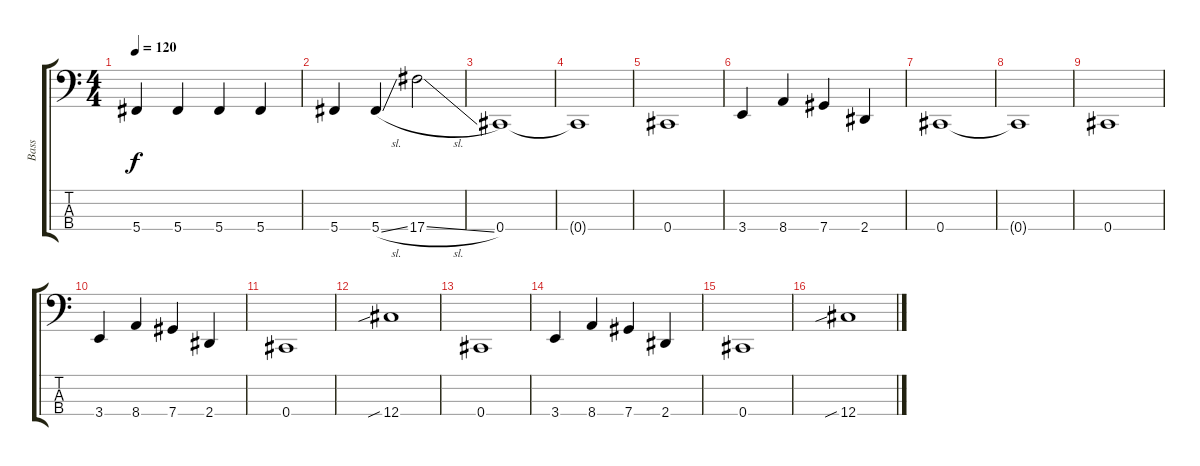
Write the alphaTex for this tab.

\track ("Bass" "Bass") {instrument electricbassfinger}
\staff {score tabs}
\tuning (Gb2 Db2 Ab1 Db1) {hide}
\ts (4 4)
\tempo 120
\clef f4
\ks c
5.4.4{dy f} 5.4.4 5.4.4 5.4.4 |
5.4.4 5.4{sl}.4 17.4{sl}.2 |
0.4.1 |
0.4{t}.1 |
0.4.1 |
3.4.4 8.4.4 7.4.4 2.4.4 |
0.4.1 |
0.4{t}.1 |
0.4.1 |
3.4.4 8.4.4 7.4.4 2.4.4 |
0.4.1 |
12.4{sib}.1 |
0.4.1 |
3.4.4 8.4.4 7.4.4 2.4.4 |
0.4.1 |
12.4{sib}.1
